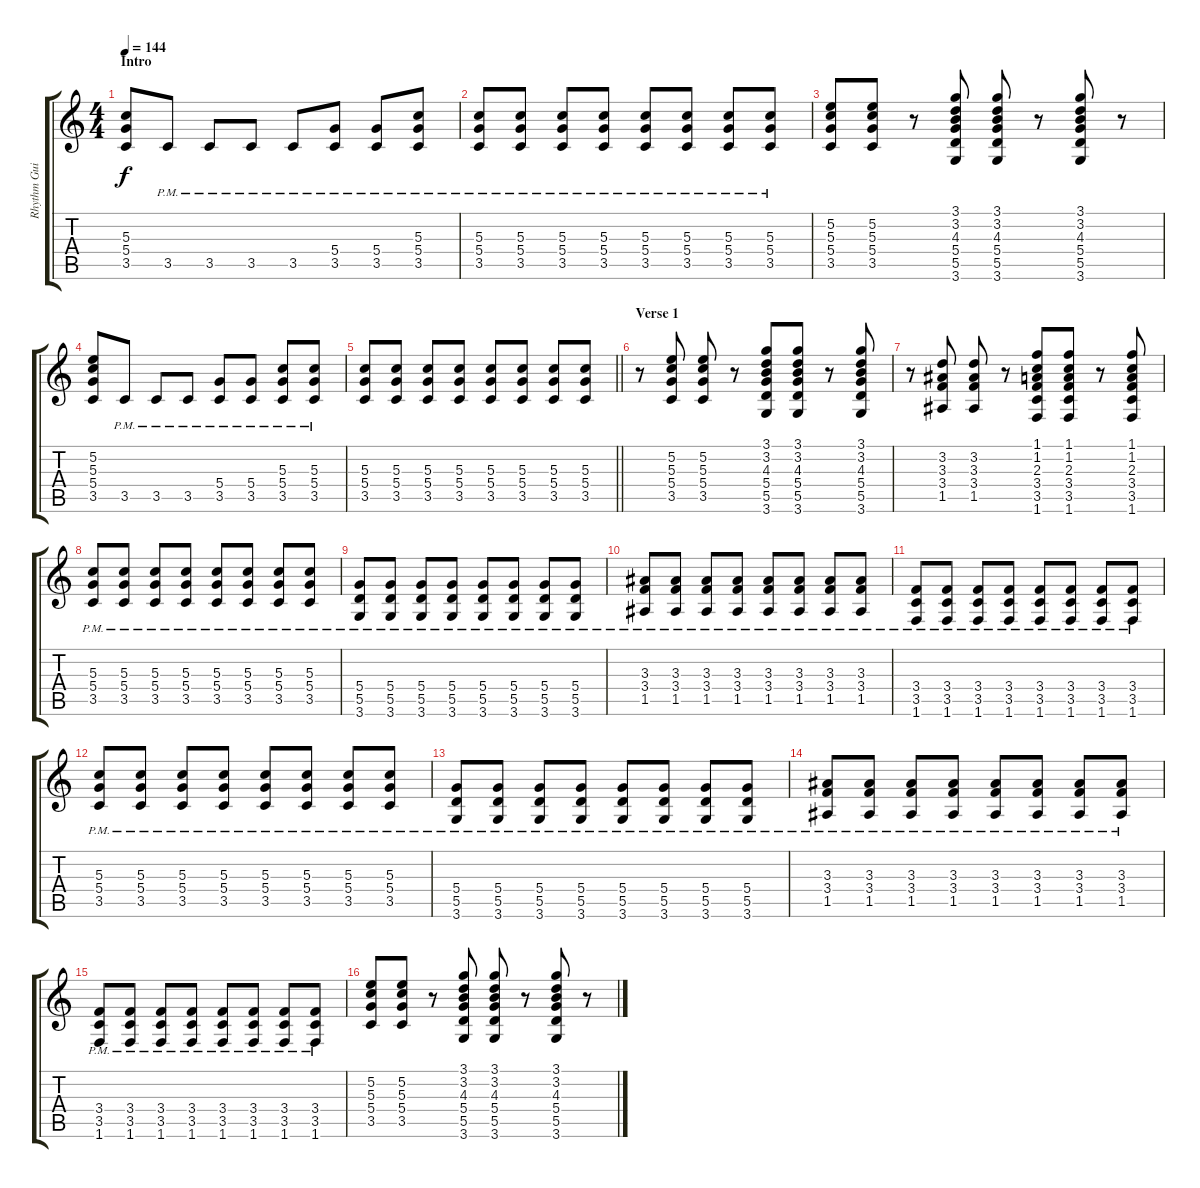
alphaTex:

\track ("Rhythm Guitar" "Rhythm Gui") {instrument overdrivenguitar}
\staff {score tabs}
\tuning (E4 B3 G3 D3 A2 E2) {hide}
\ts (4 4)
\section ("" "Intro")
\tempo 144
\clef g2
\ks c
(5.3 5.4 3.5).8{dy f instrument overdrivenguitar} 3.5{pm}.8 3.5{pm}.8 3.5{pm}.8 3.5{pm}.8 (5.4{pm} 3.5{pm}).8 (5.4{pm} 3.5{pm}).8 (5.3{pm} 5.4{pm} 3.5{pm}).8 |
(5.3{pm} 5.4{pm} 3.5{pm}).8 (5.3{pm} 5.4{pm} 3.5{pm}).8 (5.3{pm} 5.4{pm} 3.5{pm}).8 (5.3{pm} 5.4{pm} 3.5{pm}).8 (5.3{pm} 5.4{pm} 3.5{pm}).8 (5.3{pm} 5.4{pm} 3.5{pm}).8 (5.3{pm} 5.4{pm} 3.5{pm}).8 (5.3{pm} 5.4{pm} 3.5{pm}).8 |
(5.2 5.3 5.4 3.5).8 (5.2 5.3 5.4 3.5).8 r.8 (3.1 3.2 4.3 5.4 5.5 3.6).8 (3.1 3.2 4.3 5.4 5.5 3.6).8 r.8 (3.1 3.2 4.3 5.4 5.5 3.6).8 r.8 |
(5.2 5.3 5.4 3.5).8 3.5{pm}.8 3.5{pm}.8 3.5{pm}.8 (5.4{pm} 3.5{pm}).8 (5.4{pm} 3.5{pm}).8 (5.3{pm} 5.4{pm} 3.5{pm}).8 (5.3{pm} 5.4{pm} 3.5{pm}).8 |
\barLineRight lightlight
(5.3 5.4 3.5).8 (5.3 5.4 3.5).8 (5.3 5.4 3.5).8 (5.3 5.4 3.5).8 (5.3 5.4 3.5).8 (5.3 5.4 3.5).8 (5.3 5.4 3.5).8 (5.3 5.4 3.5).8 |
\section ("" "Verse 1")
r.8 (5.2 5.3 5.4 3.5).8 (5.2 5.3 5.4 3.5).8 r.8 (3.1 3.2 4.3 5.4 5.5 3.6).8 (3.1 3.2 4.3 5.4 5.5 3.6).8 r.8 (3.1 3.2 4.3 5.4 5.5 3.6).8 |
r.8 (3.2 3.3 3.4 1.5).8 (3.2 3.3 3.4 1.5).8 r.8 (1.1 1.2 2.3 3.4 3.5 1.6).8 (1.1 1.2 2.3 3.4 3.5 1.6).8 r.8 (1.1 1.2 2.3 3.4 3.5 1.6).8 |
(5.3{pm} 5.4{pm} 3.5{pm}).8 (5.3{pm} 5.4{pm} 3.5{pm}).8 (5.3{pm} 5.4{pm} 3.5{pm}).8 (5.3{pm} 5.4{pm} 3.5{pm}).8 (5.3{pm} 5.4{pm} 3.5{pm}).8 (5.3{pm} 5.4{pm} 3.5{pm}).8 (5.3{pm} 5.4{pm} 3.5{pm}).8 (5.3{pm} 5.4{pm} 3.5{pm}).8 |
(5.4{pm} 5.5{pm} 3.6{pm}).8 (5.4{pm} 5.5{pm} 3.6{pm}).8 (5.4{pm} 5.5{pm} 3.6{pm}).8 (5.4{pm} 5.5{pm} 3.6{pm}).8 (5.4{pm} 5.5{pm} 3.6{pm}).8 (5.4{pm} 5.5{pm} 3.6{pm}).8 (5.4{pm} 5.5{pm} 3.6{pm}).8 (5.4{pm} 5.5{pm} 3.6{pm}).8 |
(3.3{pm} 3.4{pm} 1.5{pm}).8 (3.3{pm} 3.4{pm} 1.5{pm}).8 (3.3{pm} 3.4{pm} 1.5{pm}).8 (3.3{pm} 3.4{pm} 1.5{pm}).8 (3.3{pm} 3.4{pm} 1.5{pm}).8 (3.3{pm} 3.4{pm} 1.5{pm}).8 (3.3{pm} 3.4{pm} 1.5{pm}).8 (3.3{pm} 3.4{pm} 1.5{pm}).8 |
(3.4{pm} 3.5{pm} 1.6{pm}).8 (3.4{pm} 3.5{pm} 1.6{pm}).8 (3.4{pm} 3.5{pm} 1.6{pm}).8 (3.4{pm} 3.5{pm} 1.6{pm}).8 (3.4{pm} 3.5{pm} 1.6{pm}).8 (3.4{pm} 3.5{pm} 1.6{pm}).8 (3.4{pm} 3.5{pm} 1.6{pm}).8 (3.4{pm} 3.5{pm} 1.6{pm}).8 |
(5.3{pm} 5.4{pm} 3.5{pm}).8 (5.3{pm} 5.4{pm} 3.5{pm}).8 (5.3{pm} 5.4{pm} 3.5{pm}).8 (5.3{pm} 5.4{pm} 3.5{pm}).8 (5.3{pm} 5.4{pm} 3.5{pm}).8 (5.3{pm} 5.4{pm} 3.5{pm}).8 (5.3{pm} 5.4{pm} 3.5{pm}).8 (5.3{pm} 5.4{pm} 3.5{pm}).8 |
(5.4{pm} 5.5{pm} 3.6{pm}).8 (5.4{pm} 5.5{pm} 3.6{pm}).8 (5.4{pm} 5.5{pm} 3.6{pm}).8 (5.4{pm} 5.5{pm} 3.6{pm}).8 (5.4{pm} 5.5{pm} 3.6{pm}).8 (5.4{pm} 5.5{pm} 3.6{pm}).8 (5.4{pm} 5.5{pm} 3.6{pm}).8 (5.4{pm} 5.5{pm} 3.6{pm}).8 |
(3.3{pm} 3.4{pm} 1.5{pm}).8 (3.3{pm} 3.4{pm} 1.5{pm}).8 (3.3{pm} 3.4{pm} 1.5{pm}).8 (3.3{pm} 3.4{pm} 1.5{pm}).8 (3.3{pm} 3.4{pm} 1.5{pm}).8 (3.3{pm} 3.4{pm} 1.5{pm}).8 (3.3{pm} 3.4{pm} 1.5{pm}).8 (3.3{pm} 3.4{pm} 1.5{pm}).8 |
(3.4{pm} 3.5{pm} 1.6{pm}).8 (3.4{pm} 3.5{pm} 1.6{pm}).8 (3.4{pm} 3.5{pm} 1.6{pm}).8 (3.4{pm} 3.5{pm} 1.6{pm}).8 (3.4{pm} 3.5{pm} 1.6{pm}).8 (3.4{pm} 3.5{pm} 1.6{pm}).8 (3.4{pm} 3.5{pm} 1.6{pm}).8 (3.4{pm} 3.5{pm} 1.6{pm}).8 |
(5.2 5.3 5.4 3.5).8 (5.2 5.3 5.4 3.5).8 r.8 (3.1 3.2 4.3 5.4 5.5 3.6).8 (3.1 3.2 4.3 5.4 5.5 3.6).8 r.8 (3.1 3.2 4.3 5.4 5.5 3.6).8 r.8
